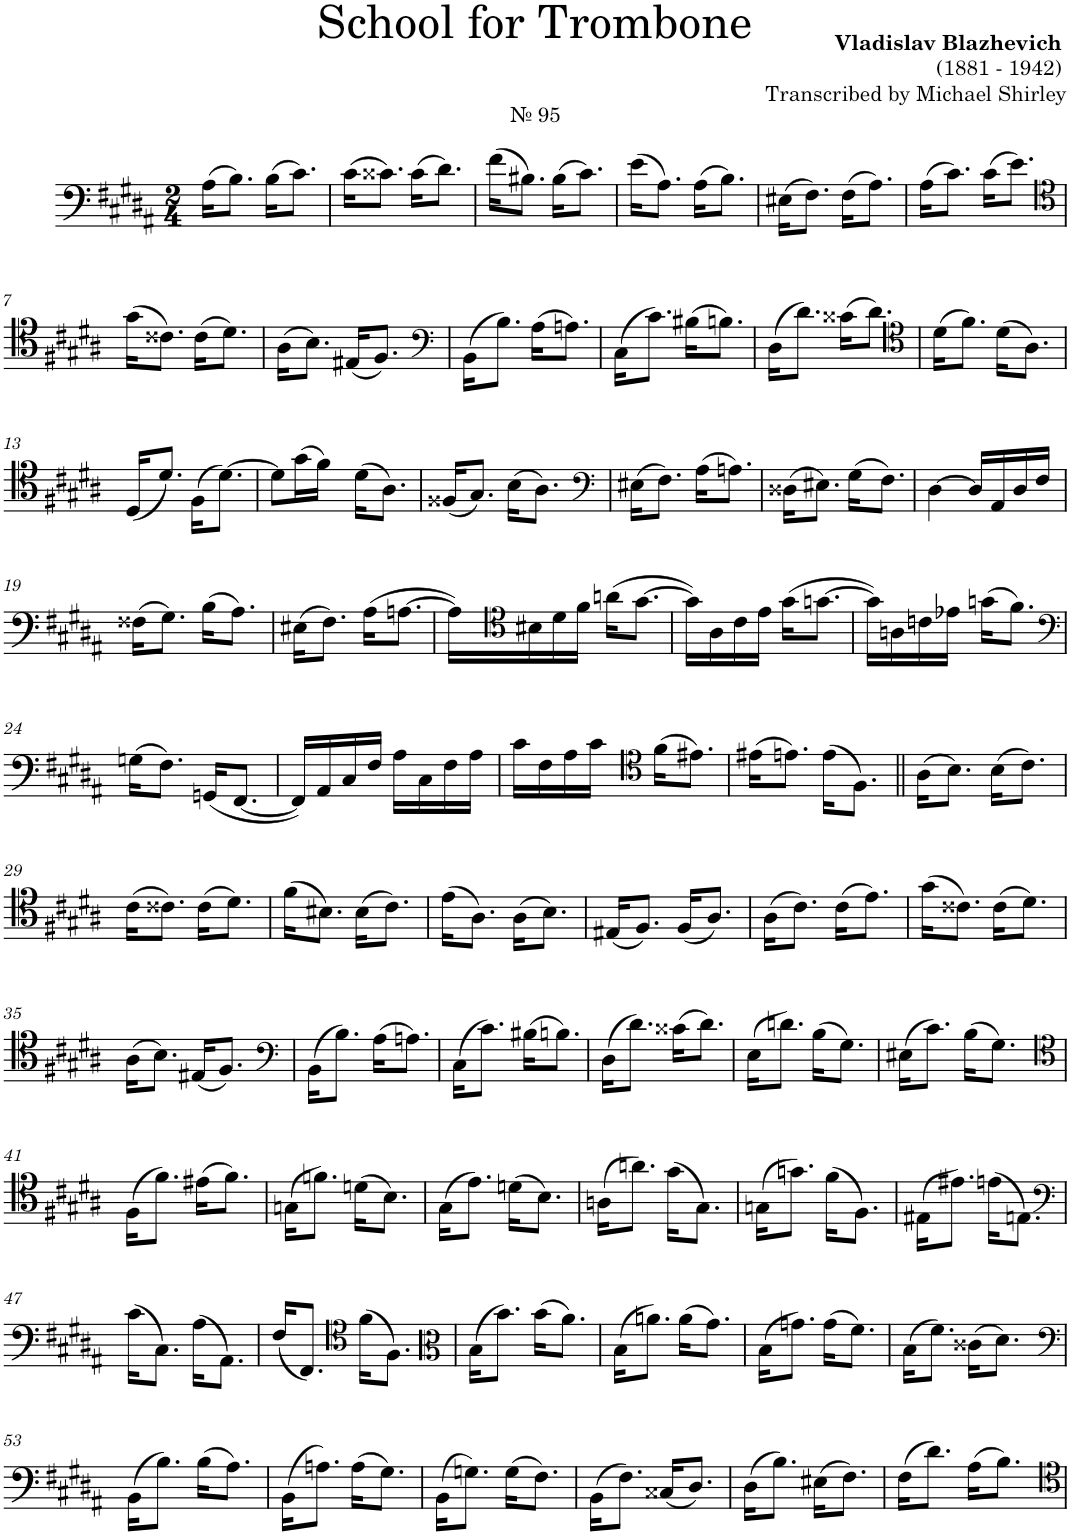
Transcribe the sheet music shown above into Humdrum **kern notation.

**kern
*part1
*staff1
*I"Trombone
*I'Tbn.
*clefF4
*k[f#c#g#d#a#]
*M2/4
=1
!LO:TX:a:t=№ 95
(16A#\KL
8.B\J)
(16B\KL
8.c#\J)
=2
(16c#\KL
8.c##X\J)
(16c##\KL
8.d#\J)
=3
(16f#\KL
8.B#X\J)
(16B#\KL
8.c#\J)
=4
(16e\KL
8.A#\J)
(16A#\KL
8.B\J)
=5
(16E#X\KL
8.F#\J)
(16F#\KL
8.A#\J)
=6
(16A#\KL
8.c#\J)
(16c#\KL
8.e\J)
!!LO:LB:g=z
=7
*clefC4
(16g#\KL
8.c##X\J)
(16c##\KL
8.d#\J)
=8
(16A#\KL
8.B\J)
(16E#X/KL
8.F#/J)
=9
*clefF4
(16BB\KL
8.B\J)
(16A#\KL
8.An\J)
=10
(16C#\KL
8.c#\J)
(16B#X\KL
8.Bn\J)
=11
(16D#\KL
8.d#\J)
(16c##X\KL
8.d#\J)
=12
*clefC4
(16d#\KL
8.f#\J)
(16d#\KL
8.A#\J)
!!LO:LB:g=z
=13
(16D#/KL
8.d#/J)
(16F#\KL
[8.d#\J)
=14
8d#\L]
(16g#\L
16f#\JJ)
(16d#\KL
8.A#\J)
=15
(16F##X/KL
8.G#/J)
(16B\KL
8.A#\J)
=16
*clefF4
(16E#X\KL
8.F#\J)
(16A#\KL
8.An\J)
=17
(16D##X\KL
8.E#X\J)
(16G#\KL
8.F#\J)
=18
[4D#\
16D#/LL]
16AA#/
16D#/
16F#/JJ
!!LO:LB:g=z
=19
(16F##X\KL
8.G#\J)
(16B\KL
8.A#\J)
=20
(16E#X\KL
8.F#\J)
(16A#\KL
[8.An\J
=21
16A\LL])
*clefC4
16B#X\
16d#\
16f#\JJ
(16an\KL
[8.g#\J
=22
16g#\LL])
16A#\
16c#\
16e\JJ
(16g#\KL
[8.gn\J
=23
16g\LL])
16An\
16cn\
16e-X\JJ
(16gn\KL
8.f#\J)
!!LO:LB:g=z
=24
*clefF4
(16Gn\KL
8.F#\J)
(16GGn/KL
[8.FF#/J
=25
16FF#/LL])
16AA#/
16C#/
16F#/JJ
16A#\LL
16C#\
16F#\
16A#\JJ
=26
16c#\LL
16F#\
16A#\
16c#\JJ
*clefC4
(16f#\KL
8.e#X\J)
=27
(16e#X\KL
8.en\J)
(16e\KL
8.F#\J)
=28||
(16A#\KL
8.B\J)
(16B\KL
8.c#\J)
!!LO:LB:g=z
=29
(16c#\KL
8.c##X\J)
(16c##\KL
8.d#\J)
=30
(16f#\KL
8.B#X\J)
(16B#\KL
8.c#\J)
=31
(16e\KL
8.A#\J)
(16A#\KL
8.B\J)
=32
(16E#X/KL
8.F#/J)
(16F#/KL
8.A#/J)
=33
(16A#\KL
8.c#\J)
(16c#\KL
8.e\J)
=34
(16g#\KL
8.c##X\J)
(16c##\KL
8.d#\J)
!!LO:LB:g=z
=35
(16A#\KL
8.B\J)
(16E#X/KL
8.F#/J)
=36
*clefF4
(16BB\KL
8.B\J)
(16A#\KL
8.An\J)
=37
(16C#\KL
8.c#\J)
(16B#X\KL
8.Bn\J)
=38
(16D#\KL
8.d#\J)
(16c##X\KL
8.d#\J)
=39
(16E\KL
8.dn\J)
(16B\KL
8.G#\J)
=40
(16E#X\KL
8.c#\J)
(16B\KL
8.G#\J)
!!LO:LB:g=z
=41
*clefC4
(16F#\KL
8.f#\J)
(16e#X\KL
8.f#\J)
=42
(16Gn\KL
8.fn\J)
(16dn\KL
8.B\J)
=43
(16G#\KL
8.e\J)
(16dn\KL
8.B\J)
=44
(16An\KL
8.an\J)
(16g#\KL
8.G#\J)
=45
(16Gn\KL
8.gn\J)
(16f#\KL
8.F#\J)
=46
(16E#X\KL
8.e#X\J)
(16en\KL
8.En\J)
!!LO:LB:g=z
=47
*clefF4
(16c#\KL
8.C#\J)
(16A#\KL
8.AA#\J)
=48
(16F#/KL
8.FF#/J)
*clefC4
(16f#\KL
8.F#\J)
=49
*clefC3
(16B\KL
8.b\J)
(16b\KL
8.a#\J)
=50
(16B\KL
8.an\J)
(16a\KL
8.g#\J)
=51
(16B\KL
8.gn\J)
(16g\KL
8.f#\J)
=52
(16B\KL
8.f#\J)
(16c##X\KL
8.d#\J)
!!LO:LB:g=z
=53
*clefF4
(16BB\KL
8.B\J)
(16B\KL
8.A#\J)
=54
(16BB\KL
8.An\J)
(16A\KL
8.G#\J)
=55
(16BB\KL
8.Gn\J)
(16G\KL
8.F#\J)
=56
(16BB\KL
8.F#\J)
(16C##X/KL
8.D#/J)
=57
(16D#\KL
8.B\J)
(16E#X\KL
8.F#\J)
=58
(16F#\KL
8.d#\J)
(16A#\KL
8.B\J)
=
*-
